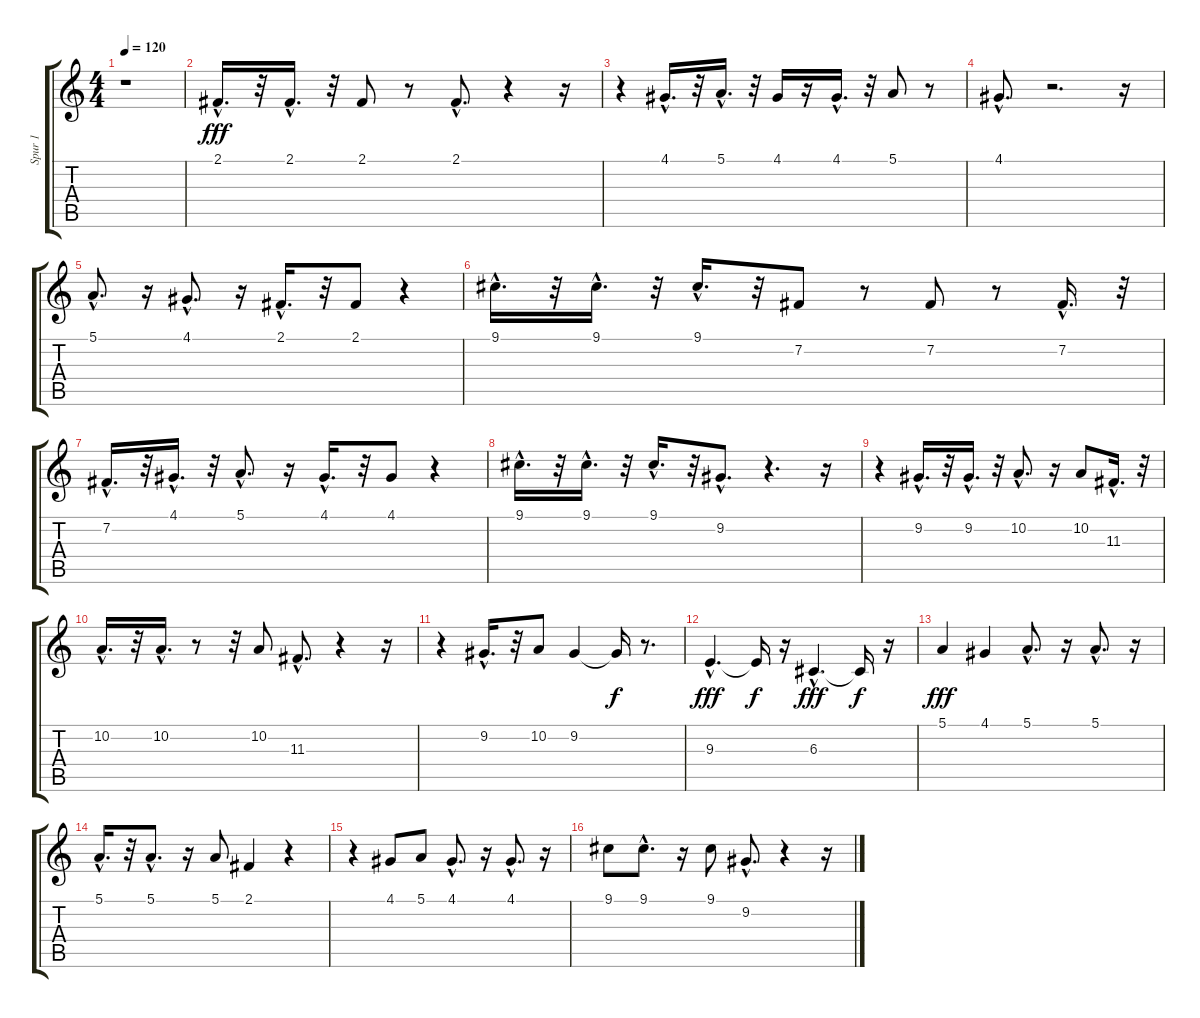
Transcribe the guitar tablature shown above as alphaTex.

\track ("Spur 1" "Spur 1") {instrument flute}
\staff {score tabs}
\tuning (E4 B3 G3 D3 A2 E2) {hide}
\ts (4 4)
\tempo 120
\clef g2
\ks c
r.1{dy fff} |
2.1{hac}.16{d} r.32 2.1{hac}.16{d} r.32 2.1.8 r.8 2.1{hac}.8{d} r.4 r.16 |
r.4 4.1{hac}.16{d} r.32 5.1{hac}.16{d} r.32 4.1.16 r.16 4.1{hac}.16{d} r.32 5.1.8 r.8 |
4.1{hac}.8{d} r.2{d} r.16 |
5.1{hac}.8{d} r.16 4.1{hac}.8{d} r.16 2.1{hac}.16{d} r.32 2.1.8 r.4 |
9.1{hac}.16{d} r.32 9.1{hac}.16{d} r.32 9.1{hac}.16{d} r.32 7.2.8 r.8 7.2.8 r.8 7.2{hac}.16{d} r.32 |
7.2{hac}.16{d} r.32 4.1{hac}.16{d} r.32 5.1{hac}.8{d} r.16 4.1{hac}.16{d} r.32 4.1.8 r.4 |
9.1{hac}.16{d} r.32 9.1{hac}.16{d} r.32 9.1{hac}.16{d} r.32 9.2{hac}.8{d} r.4{d} r.16 |
r.4 9.2{hac}.16{d} r.32 9.2{hac}.16{d} r.32 10.2{hac}.8{d} r.16 10.2.8 11.3{hac}.16{d} r.32 |
10.2{hac}.16{d} r.32 10.2{hac}.16{d} r.8 r.32 10.2.8 11.3{hac}.8{d} r.4 r.16 |
r.4 9.2{hac}.16{d} r.32 10.2.8 9.2.4 9.2{t}.16{dy f} r.8{d} |
9.3{hac}.4{d dy fff} 9.3{t}.16{dy f} r.16 6.3{hac}.4{d dy fff} 6.3{t}.16{dy f} r.16 |
5.1.4{dy fff} 4.1.4 5.1{hac}.8{d} r.16 5.1{hac}.8{d} r.16 |
5.1{hac}.16{d} r.32 5.1{hac}.8{d} r.16 5.1.8 2.1.4 r.4 |
r.4 4.1.8 5.1.8 4.1{hac}.8{d} r.16 4.1{hac}.8{d} r.16 |
9.1.8 9.1{hac}.8{d} r.16 9.1.8 9.2{hac}.8{d} r.4 r.16
